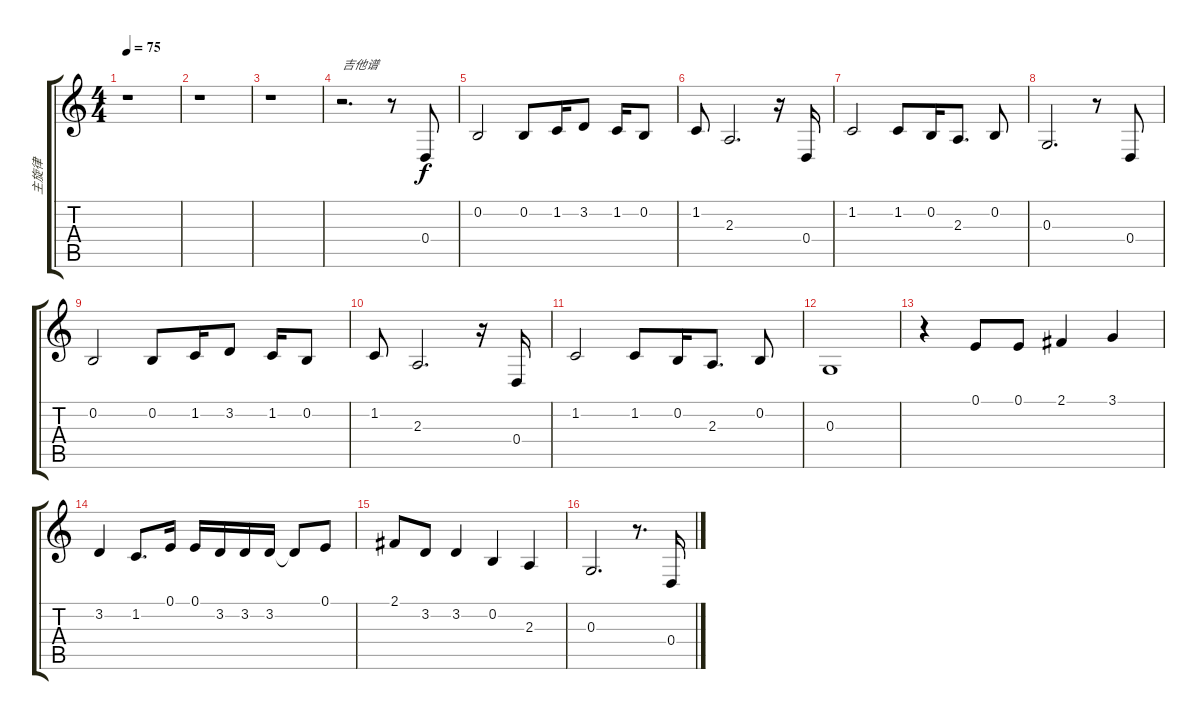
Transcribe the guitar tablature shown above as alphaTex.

\track ("主旋律" "主旋律") {instrument choiraahs}
\staff {score tabs}
\tuning (E4 B3 G3 D3 A2 E2) {hide}
\ts (4 4)
\tempo 75
\clef g2
\ks c
r.1{dy f instrument choiraahs} |
r.1 |
r.1 |
r.2{d txt "吉他谱"} r.8 0.4.8 |
0.2.2 0.2.8 1.2.16 3.2.8 1.2.16 0.2.8 |
1.2.8 2.3.2{d} r.16 0.4.16 |
1.2.2 1.2.8 0.2.16 2.3.8{d} 0.2.8 |
0.3.2{d} r.8 0.4.8 |
0.2.2 0.2.8 1.2.16 3.2.8 1.2.16 0.2.8 |
1.2.8 2.3.2{d} r.16 0.4.16 |
1.2.2 1.2.8 0.2.16 2.3.8{d} 0.2.8 |
0.3.1 |
r.4 0.1.8 0.1.8 2.1.4 3.1.4 |
3.2.4 1.2.8{d} 0.1.16 0.1.16 3.2.16 3.2.16 3.2.16 3.2{t}.8 0.1.8 |
2.1.8 3.2.8 3.2.4 0.2.4 2.3.4 |
0.3.2{d} r.8{d} 0.4.16
